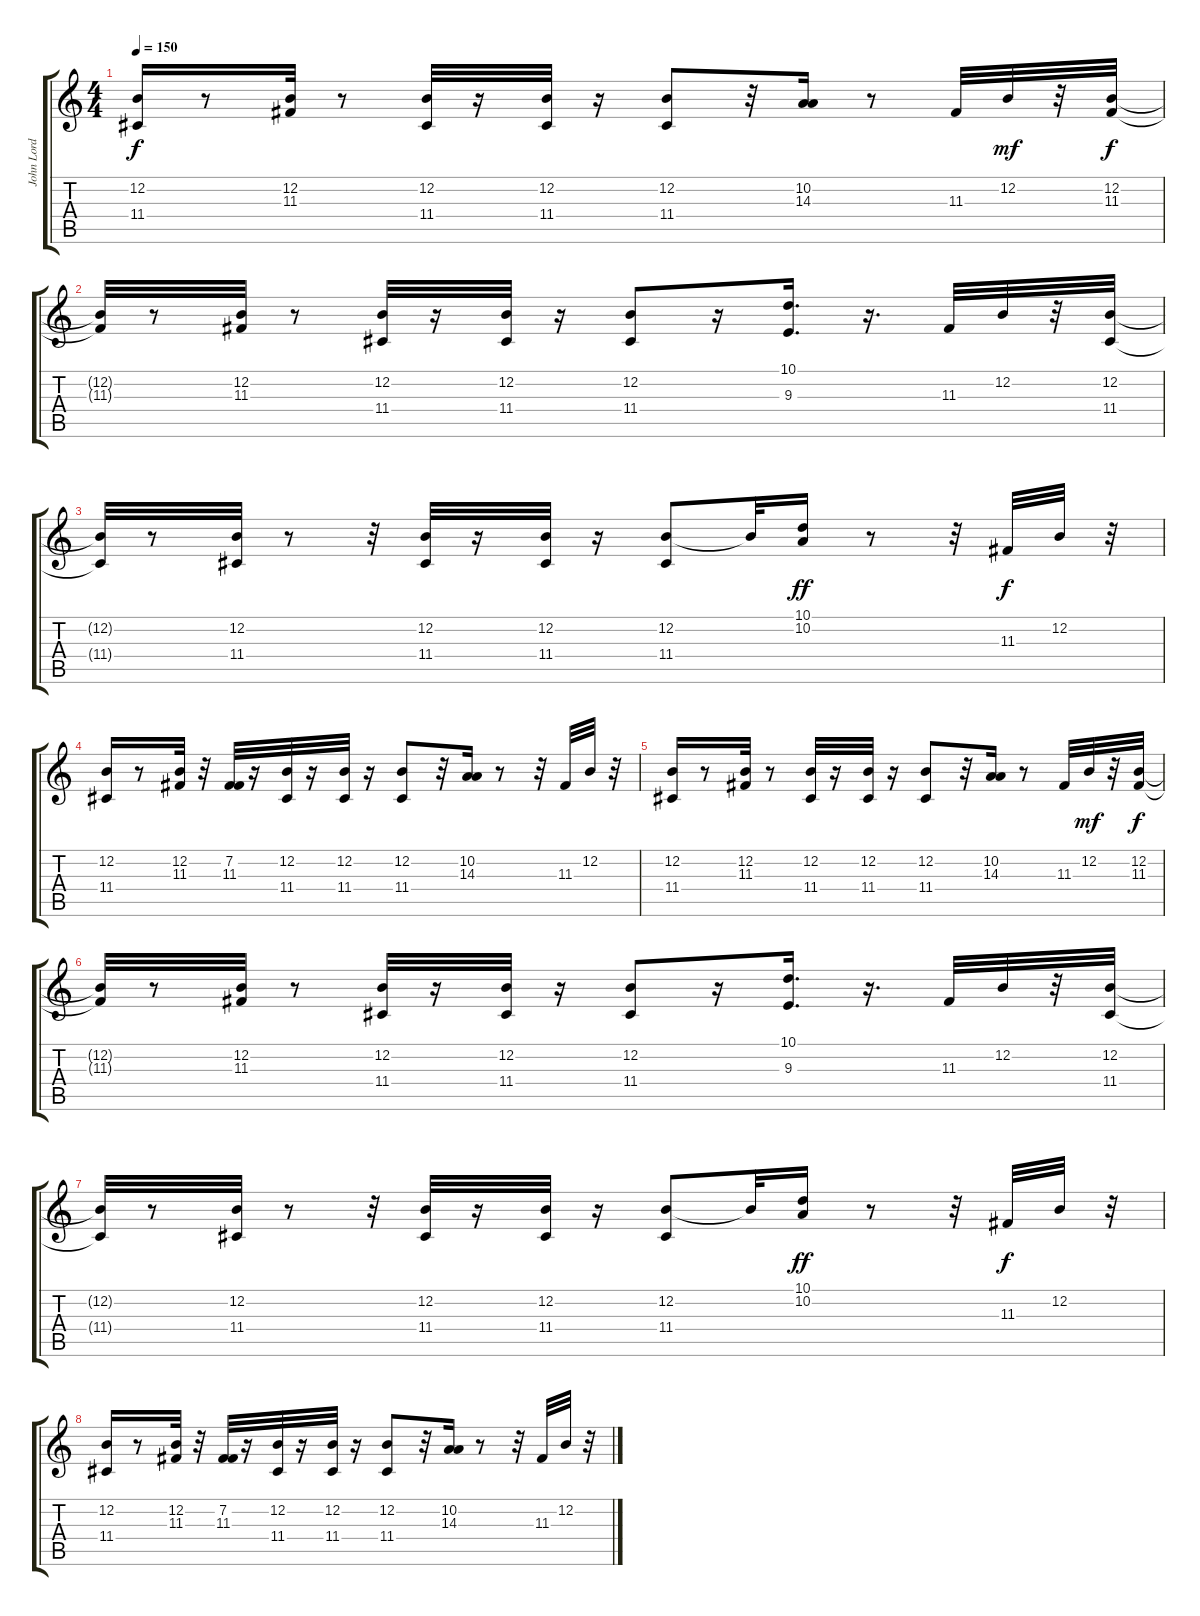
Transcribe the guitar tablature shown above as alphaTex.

\track ("John Lord" "John Lord") {instrument rockorgan}
\staff {score tabs}
\tuning (E4 B3 G3 D3 A2 E2) {hide}
\ts (4 4)
\tempo 150
\clef g2
\ks c
(12.2 11.4).16{dy f} r.8 (12.2 11.3).32 r.8 (12.2 11.4).32 r.16 (12.2 11.4).32 r.16 (12.2 11.4).8 r.32 (10.2 14.3).16 r.8 11.3.32 12.2.32{dy mf} r.32 (12.2 11.3).32{dy f} |
(12.2{t} 11.3{t}).32 r.8 (12.2 11.3).32 r.8 (12.2 11.4).32 r.16 (12.2 11.4).32 r.16 (12.2 11.4).8 r.16 (10.1 9.3).16{d} r.16{d} 11.3.32 12.2.32 r.32 (12.2 11.4).32 |
(12.2{t} 11.4{t}).32 r.8 (12.2 11.4).32 r.8 r.32 (12.2 11.4).32 r.16 (12.2 11.4).32 r.16 (12.2 11.4).8 12.2{t}.32 (10.1 10.2).16{dy ff} r.8 r.32 11.3.32{dy f} 12.2.32 r.32 |
(12.2 11.4).16 r.8 (12.2 11.3).32 r.32 (7.2 11.3).32 r.16 (12.2 11.4).32 r.16 (12.2 11.4).32 r.16 (12.2 11.4).8 r.32 (10.2 14.3).16 r.8 r.32 11.3.32 12.2.32 r.32 |
(12.2 11.4).16 r.8 (12.2 11.3).32 r.8 (12.2 11.4).32 r.16 (12.2 11.4).32 r.16 (12.2 11.4).8 r.32 (10.2 14.3).16 r.8 11.3.32 12.2.32{dy mf} r.32 (12.2 11.3).32{dy f} |
(12.2{t} 11.3{t}).32 r.8 (12.2 11.3).32 r.8 (12.2 11.4).32 r.16 (12.2 11.4).32 r.16 (12.2 11.4).8 r.16 (10.1 9.3).16{d} r.16{d} 11.3.32 12.2.32 r.32 (12.2 11.4).32 |
(12.2{t} 11.4{t}).32 r.8 (12.2 11.4).32 r.8 r.32 (12.2 11.4).32 r.16 (12.2 11.4).32 r.16 (12.2 11.4).8 12.2{t}.32 (10.1 10.2).16{dy ff} r.8 r.32 11.3.32{dy f} 12.2.32 r.32 |
(12.2 11.4).16 r.8 (12.2 11.3).32 r.32 (7.2 11.3).32 r.16 (12.2 11.4).32 r.16 (12.2 11.4).32 r.16 (12.2 11.4).8 r.32 (10.2 14.3).16 r.8 r.32 11.3.32 12.2.32 r.32
